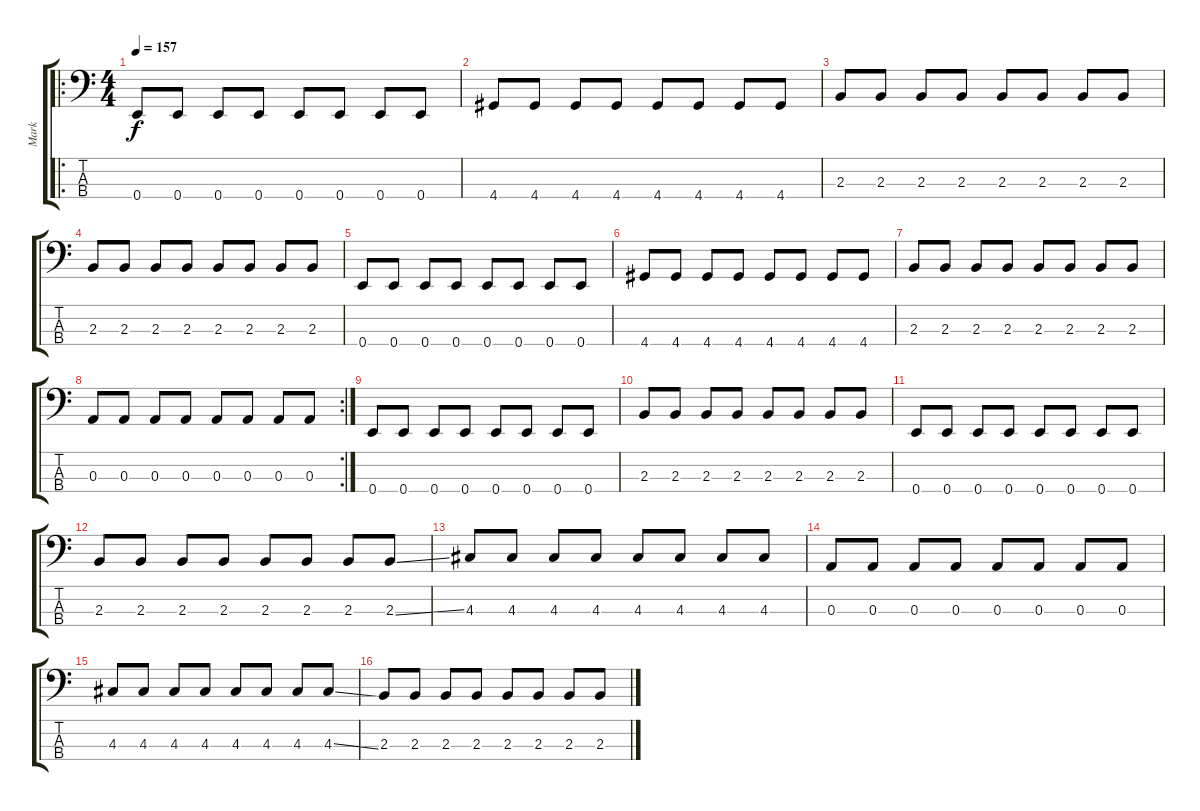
\track ("Mark" "Mark") {instrument electricbassfinger}
\staff {score tabs}
\tuning (G2 D2 A1 E1) {hide}
\ro
\ts (4 4)
\tempo 157
\clef f4
\ks c
0.4.8{dy f} 0.4.8 0.4.8 0.4.8 0.4.8 0.4.8 0.4.8 0.4.8 |
4.4.8 4.4.8 4.4.8 4.4.8 4.4.8 4.4.8 4.4.8 4.4.8 |
2.3.8 2.3.8 2.3.8 2.3.8 2.3.8 2.3.8 2.3.8 2.3.8 |
2.3.8 2.3.8 2.3.8 2.3.8 2.3.8 2.3.8 2.3.8 2.3.8 |
0.4.8 0.4.8 0.4.8 0.4.8 0.4.8 0.4.8 0.4.8 0.4.8 |
4.4.8 4.4.8 4.4.8 4.4.8 4.4.8 4.4.8 4.4.8 4.4.8 |
2.3.8 2.3.8 2.3.8 2.3.8 2.3.8 2.3.8 2.3.8 2.3.8 |
\rc 2
0.3.8 0.3.8 0.3.8 0.3.8 0.3.8 0.3.8 0.3.8 0.3.8 |
0.4.8 0.4.8 0.4.8 0.4.8 0.4.8 0.4.8 0.4.8 0.4.8 |
2.3.8 2.3.8 2.3.8 2.3.8 2.3.8 2.3.8 2.3.8 2.3.8 |
0.4.8 0.4.8 0.4.8 0.4.8 0.4.8 0.4.8 0.4.8 0.4.8 |
2.3.8 2.3.8 2.3.8 2.3.8 2.3.8 2.3.8 2.3.8 2.3{ss}.8 |
4.3.8 4.3.8 4.3.8 4.3.8 4.3.8 4.3.8 4.3.8 4.3.8 |
0.3.8 0.3.8 0.3.8 0.3.8 0.3.8 0.3.8 0.3.8 0.3.8 |
4.3.8 4.3.8 4.3.8 4.3.8 4.3.8 4.3.8 4.3.8 4.3{ss}.8 |
2.3.8 2.3.8 2.3.8 2.3.8 2.3.8 2.3.8 2.3.8 2.3.8
